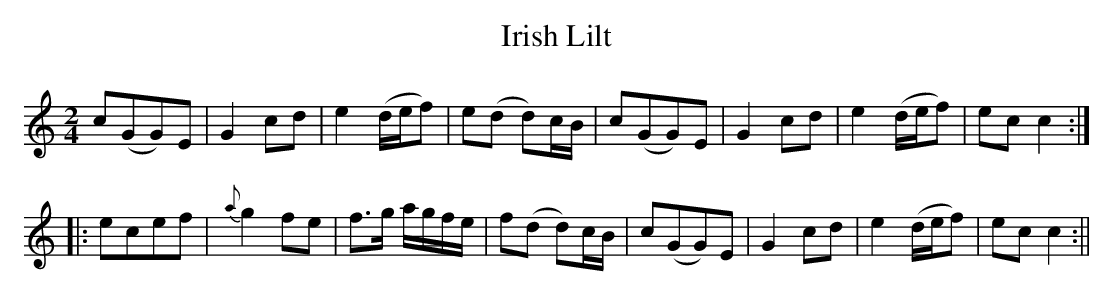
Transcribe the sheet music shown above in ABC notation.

X:1
T:Irish Lilt
M:2/4
L:1/8
K:C
c(GG)E | G2 cd | e2 (d/e/f) | e(d d)c/B/ | c(GG)E | G2 cd | e2 (d/e/f) | ec c2 :|
|: ecef | {a}g2 fe | f>g a/g/f/e/ | f(d d)c/B/ | c(GG)E | G2 cd | e2 (d/e/f) | ec c2 :||
